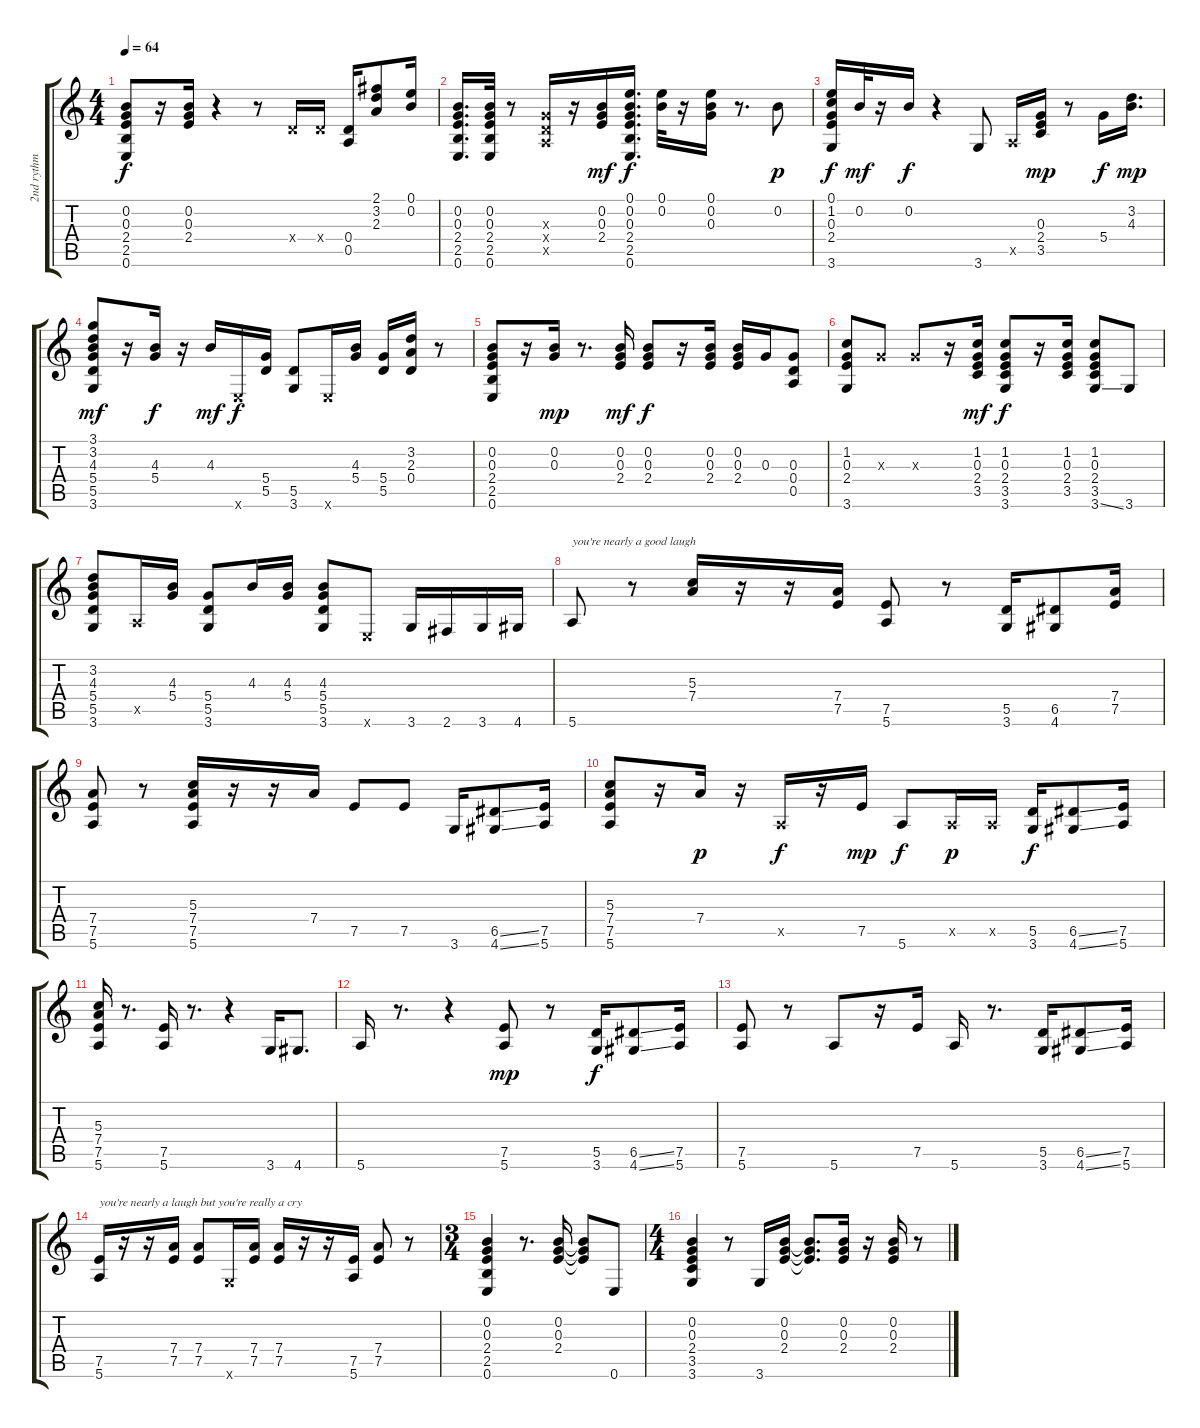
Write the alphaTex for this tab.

\track ("2nd rythm guitar" "2nd rythm ") {instrument electricguitarclean}
\staff {score tabs}
\tuning (E4 B3 G3 D3 A2 E2) {hide}
\ts (4 4)
\tempo 64
\clef g2
\ks c
(0.2 0.3 2.4 2.5 0.6).8{dy f} r.16 (0.2 0.3 2.4).16 r.4 r.8 0.4{x}.16 0.4{x}.16 (0.4 0.5).16 (2.1 3.2 2.3).8 (0.1 0.2).16 |
(0.2 0.3 2.4 2.5 0.6).16{d} (0.2 0.3 2.4 2.5 0.6).32 r.8 (0.3{x} 0.4{x} 0.5{x}).16 r.16 (0.2 0.3 2.4).16{dy mf} (0.1 0.2 0.3 2.4 2.5 0.6).16{d dy f} (0.1 0.2).32 r.16 (0.1 0.2 0.3).16 r.8{d} 0.2.8{dy p} |
(0.1 1.2 0.3 2.4 3.6).16{dy f} 0.2.32{dy mf} r.16 0.2.16{dy f} r.4 3.6.8 0.5{x}.16 (0.3 2.4 3.5).16{dy mp} r.8 5.4.16{dy f} (3.2 4.3).16{d dy mp} |
(3.1 3.2 4.3 5.4 5.5 3.6).8{dy mf} r.16 (4.3 5.4).16{dy f} r.16 4.3.16{dy mf} 0.6{x}.16{dy f} (5.4 5.5).16 (5.5 3.6).8 0.6{x}.16 (4.3 5.4).16 (5.4 5.5).16 (3.2 2.3 0.4).16 r.8 |
(0.2 0.3 2.4 2.5 0.6).8 r.16 (0.2 0.3).16{dy mp} r.8{d} (0.2 0.3 2.4).16{dy mf} (0.2 0.3 2.4).8{dy f} r.16 (0.2 0.3 2.4).16 (0.2 0.3 2.4).16 0.3.16 (0.3 0.4 0.5).8 |
(1.2 0.3 2.4 3.6).8 0.3{x}.8 0.3{x}.8 r.16 (1.2 0.3 2.4 3.5).16{dy mf} (1.2 0.3 2.4 3.5 3.6).8{dy f} r.16 (1.2 0.3 2.4 3.5).16 (1.2 0.3 2.4 3.5 3.6{ss}).8 3.6.8 |
(3.2 4.3 5.4 5.5 3.6).8 0.5{x}.16 (4.3 5.4).16 (5.4 5.5 3.6).8 4.3.16 (4.3 5.4).16 (4.3 5.4 5.5 3.6).8 0.6{x}.8 3.6.16 2.6.16 3.6.16 4.6.16 |
5.6.8{txt "you're nearly a good laugh"} r.8 (5.3 7.4).16 r.16 r.16 (7.4 7.5).16 (7.5 5.6).8 r.8 (5.5 3.6).16 (6.5 4.6).8 (7.4 7.5).16 |
(7.4 7.5 5.6).8 r.8 (5.3 7.4 7.5 5.6).16 r.16 r.16 7.4.16 7.5.8 7.5.8 3.6.16 (6.5{ss} 4.6{ss}).8 (7.5 5.6).16 |
(5.3 7.4 7.5 5.6).8 r.16 7.4.16{dy p} r.16 0.5{x}.16{dy f} r.16 7.5.16{dy mp} 5.6.8{dy f} 0.5{x}.16{dy p} 0.5{x}.16 (5.5 3.6).16{dy f} (6.5{ss} 4.6{ss}).8 (7.5 5.6).16 |
(5.3 7.4 7.5 5.6).16 r.8{d} (7.5 5.6).16 r.8{d} r.4 3.6.16 4.6.8{d} |
5.6.16 r.8{d} r.4 (7.5 5.6).8{dy mp} r.8 (5.5 3.6).16{dy f} (6.5{ss} 4.6{ss}).8 (7.5 5.6).16 |
(7.5 5.6).8 r.8 5.6.8 r.16 7.5.16 5.6.16 r.8{d} (5.5 3.6).16 (6.5{ss} 4.6{ss}).8 (7.5 5.6).16 |
(7.5 5.6).16{txt "you're nearly a laugh but you're really a cry"} r.16 r.16 (7.4 7.5).16 (7.4 7.5).8 3.6{x}.16 (7.4 7.5).16 (7.4 7.5).16 r.16 r.16 (7.5 5.6).16 (7.4 7.5).8 r.8 |
\ts (3 4)
(0.2 0.3 2.4 2.5 0.6).4 r.8{d} (0.2 0.3 2.4).16 (0.2{t} 0.3{t} 2.4{t}).8 0.6.8 |
\ts (4 4)
(0.2 0.3 2.4 3.5 3.6).4 r.8 3.6.16 (0.2 0.3 2.4).16 (0.2{t} 0.3{t} 2.4{t}).8{d} (0.2 0.3 2.4).16 r.16 (0.2 0.3 2.4).16 r.8
